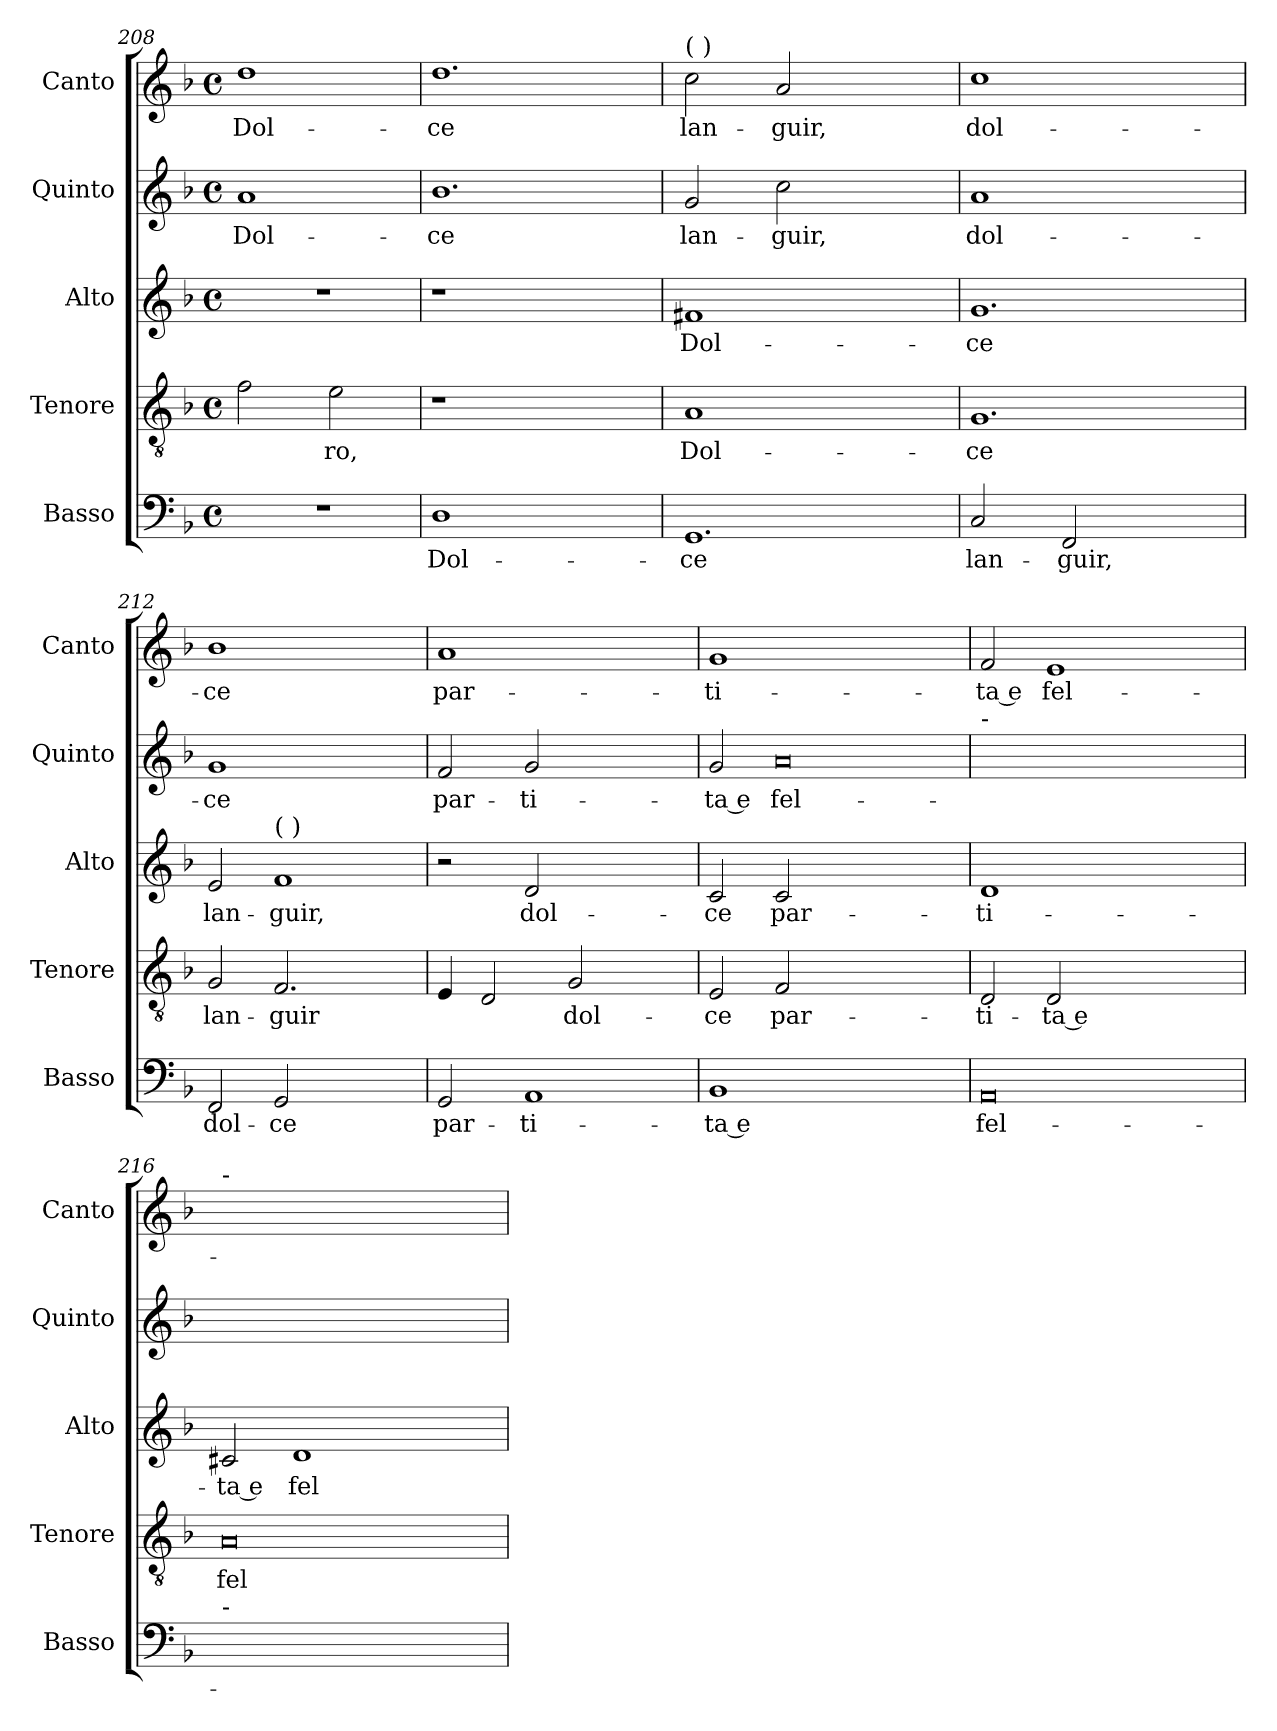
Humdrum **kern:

**kern	**text	**kern	**text	**kern	**text	**kern	**text	**kern	**text
*part5	*part5	*part4	*part4	*part3	*part3	*part2	*part2	*part1	*part1
*staff5	*staff5	*staff4	*staff4	*staff3	*staff3	*staff2	*staff2	*staff1	*staff1
*I"Basso	*	*I"Tenore	*	*I"Alto	*	*I"Quinto	*	*I"Canto	*
*I'Basso	*	*I'Tenore	*	*I'Alto	*	*I'Quinto	*	*I'Canto	*
!!LO:LB:g=z
*clefF4	*	*clefGv2	*	*clefG2	*	*clefG2	*	*clefG2	*
*k[b-]	*	*k[b-]	*	*k[b-]	*	*k[b-]	*	*k[b-]	*
*F:	*	*F:	*	*F:	*	*F:	*	*F:	*
*M4/4	*	*M4/4	*	*M4/4	*	*M4/4	*	*M4/4	*
*met(c)	*	*met(c)	*	*met(c)	*	*met(c)	*	*met(c)	*
=208	=208	=208	=208	=208	=208	=208	=208	=208	=208
*	*	*^	*	*	*	*	*	*	*
!	!	!	!	!	!	!	!	!LO:LY:b	!	!LO:LY:b
*	*	*	*	*	*	*	*^	*	*^	*
1r	.	2f\	1ryy	.	1r	.	1a	1ryy	Dol-	1dd	1ryy	Dol-
!	!	!	!	!LO:LY:b	!	!	!	!	!	!	!	!
.	.	2e\	.	-ro,	.	.	.	.	.	.	.	.
=209	=209	=209	=209	=209	=209	=209	=209	=209	=209	=209	=209	=209
!	!LO:LY:b	!	!	!	!	!	!	!	!LO:LY:b	!	!	!LO:LY:b
1D	Dol-	1r	1ryy	.	1r	.	1.b-	1ryy	-ce	1.dd	1ryy	-ce
2ryy	.	2ryy	2ryy	.	2ryy	.	.	2ryy	.	.	2ryy	.
=210	=210	=210	=210	=210	=210	=210	=210	=210	=210	=210	=210	=210
!	!	!	!	!	!	!	!	!	!	!LO:TX:a:t=(  )	!	!
!	!LO:LY:b	!	!	!LO:LY:b	!	!LO:LY:b	!	!	!LO:LY:b	!	!	!LO:LY:b
1.GG	-ce	1A	1ryy	Dol-	1f#X	Dol-	2g/	1ryy	lan-	2cc\	1ryy	lan-
!	!	!	!	!	!	!	!	!	!LO:LY:b	!	!	!LO:LY:b
.	.	.	.	.	.	.	2cc\	.	-guir,	2a/	.	-guir,
.	.	2ryy	2ryy	.	2ryy	.	2ryy	2ryy	.	2ryy	2ryy	.
=211	=211	=211	=211	=211	=211	=211	=211	=211	=211	=211	=211	=211
!	!LO:LY:b	!	!	!LO:LY:b	!	!LO:LY:b	!	!	!LO:LY:b	!	!	!LO:LY:b
2C/	lan-	1.G	1ryy	-ce	1.g	-ce	1a	1ryy	dol-	1cc	1ryy	dol-
!	!LO:LY:b	!	!	!	!	!	!	!	!	!	!	!
2FF/	-guir,	.	.	.	.	.	.	.	.	.	.	.
2ryy	.	.	2ryy	.	.	.	2ryy	2ryy	.	2ryy	2ryy	.
=212	=212	=212	=212	=212	=212	=212	=212	=212	=212	=212	=212	=212
!	!LO:LY:b	!	!	!LO:LY:b	!	!LO:LY:b	!	!	!LO:LY:b	!	!	!LO:LY:b
2FF/	dol-	2G/	1ryy	lan-	2e/	lan-	1g	1ryy	-ce	1b-	1ryy	-ce
!	!	!	!	!	!LO:TX:a:t=(  )	!	!	!	!	!	!	!
!	!LO:LY:b	!	!	!LO:LY:b	!	!LO:LY:b	!	!	!	!	!	!
2GG/	-ce	2.F/	.	-guir	1f	-guir,	.	.	.	.	.	.
2ryy	.	.	2ryy	.	.	.	2ryy	2ryy	.	2ryy	2ryy	.
.	.	4ryy	.	.	.	.	.	.	.	.	.	.
=213	=213	=213	=213	=213	=213	=213	=213	=213	=213	=213	=213	=213
!	!LO:LY:b	!	!	!	!	!	!	!	!LO:LY:b	!	!	!LO:LY:b
2GG/	par-	4E/	1ryy	.	2r	.	2f/	1ryy	par-	1a	1ryy	par-
.	.	2D/	.	.	.	.	.	.	.	.	.	.
!	!LO:LY:b	!	!	!	!	!LO:LY:b	!	!	!LO:LY:b	!	!	!
1AA	-ti-	.	.	.	2d/	dol-	2g/	.	-ti-	.	.	.
!	!	!	!	!LO:LY:b	!	!	!	!	!	!	!	!
.	.	2G/	.	dol-	.	.	.	.	.	.	.	.
.	.	.	2ryy	.	2ryy	.	2ryy	2ryy	.	2ryy	2ryy	.
.	.	4ryy	.	.	.	.	.	.	.	.	.	.
=214	=214	=214	=214	=214	=214	=214	=214	=214	=214	=214	=214	=214
!	!LO:LY:b	!	!	!LO:LY:b	!	!LO:LY:b	!	!	!LO:LY:b	!	!	!LO:LY:b
1BB-	-ta e	2E/	1ryy	-ce	2c/	-ce	2g/	1ryy	-ta e	1g	1ryy	-ti-
!	!	!	!	!LO:LY:b	!	!LO:LY:b	!	!	!LO:LY:b	!	!	!
.	.	2F/	.	par-	2c/	par-	0a	.	fel-	.	.	.
1.ryy	.	1.ryy	1.ryy	.	1.ryy	.	.	1.ryy	.	1.ryy	1.ryy	.
=215	=215	=215	=215	=215	=215	=215	=215	=215	=215	=215	=215	=215
!	!	!	!	!	!	!	!LO:TX:a:t=-	!	!	!	!	!
!	!LO:LY:b	!	!	!LO:LY:b	!	!LO:LY:b	!	!	!LO:LY:b	!	!	!LO:LY:b
0AA	fel-	2D/	1ryy	-ti-	1d	-ti-	1ayy	1ryy	-la.	2f/	1ryy	-ta e
!	!	!	!	!LO:LY:b	!	!	!	!	!	!	!	!LO:LY:b
.	.	2D/	.	-ta e	.	.	.	.	.	1e	.	fel-
.	.	1ryy	1ryy	.	1ryy	.	1ryy	1ryy	.	.	1ryy	.
.	.	.	.	.	.	.	.	.	.	2ryy	.	.
=216	=216	=216	=216	=216	=216	=216	=216	=216	=216	=216	=216	=216
!	!	!	!	!	!	!	!	!	!	!LO:TX:a:t=-	!	!
!LO:TX:a:t=-	!	!	!	!	!	!	!	!	!	!	!	!
!	!LO:LY:b	!	!	!LO:LY:b	!	!LO:LY:b	!	!	!	!	!	!LO:LY:b
1Dyy	-la.	0A	1ryy	fel-	2c#X/	-ta e	1ryy	1ryy	.	1f#Xyy	1ryy	-la.
!	!	!	!	!	!	!LO:LY:b	!	!	!	!	!	!
.	.	.	.	.	1d	fel-	.	.	.	.	.	.
1ryy	.	.	1ryy	.	.	.	1ryy	1ryy	.	1ryy	1ryy	.
.	.	.	.	.	2ryy	.	.	.	.	.	.	.
*	*	*	*	*	*	*	*v	*v	*	*	*	*
*	*	*v	*v	*	*	*	*	*	*v	*v	*
=	=	=	=	=	=	=	=	=	=
*-	*-	*-	*-	*-	*-	*-	*-	*-	*-
